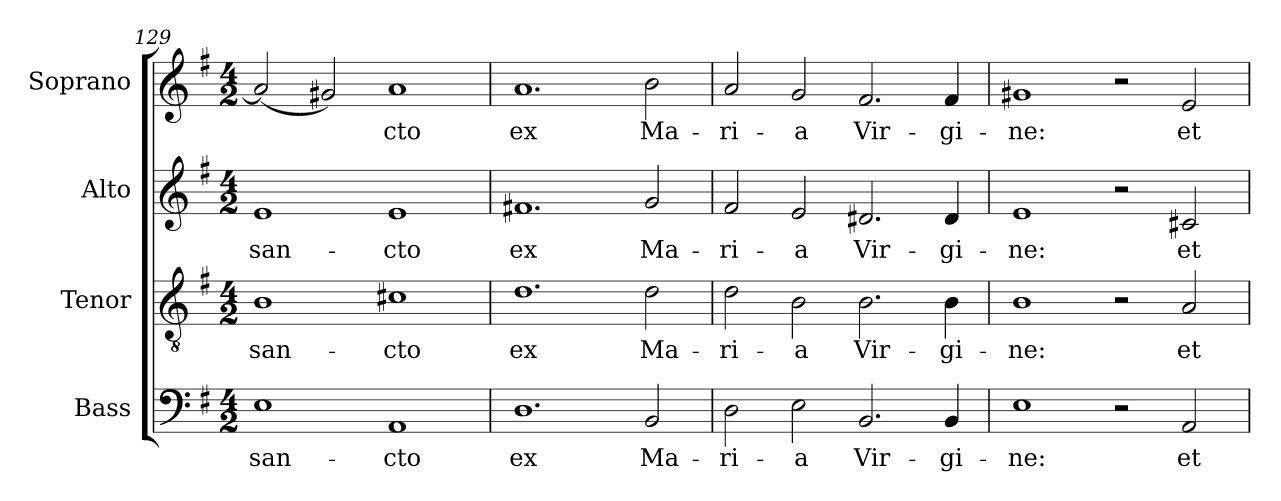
**kern	**text	**kern	**text	**kern	**text	**kern	**text
*part4	*part4	*part3	*part3	*part2	*part2	*part1	*part1
*staff4	*staff4	*staff3	*staff3	*staff2	*staff2	*staff1	*staff1
*I"Bass	*	*I"Tenor	*	*I"Alto	*	*I"Soprano	*
*I'B.	*	*I'T.	*	*I'A.	*	*I'S.	*
*clefF4	*	*clefGv2	*	*clefG2	*	*clefG2	*
*	*	*ITrd7c12	*	*	*	*	*
*k[f#]	*	*k[f#]	*	*k[f#]	*	*k[f#]	*
*G:	*	*G:	*	*G:	*	*G:	*
*M4/2	*	*M4/2	*	*M4/2	*	*M4/2	*
=129	=129	=129	=129	=129	=129	=129	=129
!	!LO:LY:b:color=#000000	!	!	!	!	!	!
!	!	!	!LO:LY:b:color=#000000	!	!	!	!
!	!	!	!	!	!LO:LY:b:color=#000000	!	!
1Ei	san-	1BBi	san-	1ei	san-	(2ai/]	.
.	.	.	.	.	.	2g#Xi/)	.
!	!LO:LY:b:color=#000000	!	!	!	!	!	!
!	!	!	!LO:LY:b:color=#000000	!	!	!	!
!	!	!	!	!	!LO:LY:b:color=#000000	!	!
!	!	!	!	!	!	!	!LO:LY:b:color=#000000
1AAi	-cto	1C#Xi	-cto	1ei	-cto	1ai	-cto
!!LO:PB:g=z
=130	=130	=130	=130	=130	=130	=130	=130
!	!LO:LY:b:color=#000000	!	!	!	!	!	!
!	!	!	!LO:LY:b:color=#000000	!	!	!	!
!	!	!	!	!	!LO:LY:b:color=#000000	!	!
!	!	!	!	!	!	!	!LO:LY:b:color=#000000
1.Di	ex	1.Di	ex	1.f#Xi	ex	1.ai	ex
!	!LO:LY:b:color=#000000	!	!	!	!	!	!
!	!	!	!LO:LY:b:color=#000000	!	!	!	!
!	!	!	!	!	!LO:LY:b:color=#000000	!	!
!	!	!	!	!	!	!	!LO:LY:b:color=#000000
2BBi/	Ma-	2Di\	Ma-	2gi/	Ma-	2bi\	Ma-
=131	=131	=131	=131	=131	=131	=131	=131
!	!LO:LY:b:color=#000000	!	!	!	!	!	!
!	!	!	!LO:LY:b:color=#000000	!	!	!	!
!	!	!	!	!	!LO:LY:b:color=#000000	!	!
!	!	!	!	!	!	!	!LO:LY:b:color=#000000
2Di\	-ri-	2Di\	-ri-	2f#i/	-ri-	2ai/	-ri-
!	!LO:LY:b:color=#000000	!	!	!	!	!	!
!	!	!	!LO:LY:b:color=#000000	!	!	!	!
!	!	!	!	!	!LO:LY:b:color=#000000	!	!
!	!	!	!	!	!	!	!LO:LY:b:color=#000000
2Ei\	-a	2BBi\	-a	2ei/	-a	2gi/	-a
!	!LO:LY:b:color=#000000	!	!	!	!	!	!
!	!	!	!LO:LY:b:color=#000000	!	!	!	!
!	!	!	!	!	!LO:LY:b:color=#000000	!	!
!	!	!	!	!	!	!	!LO:LY:b:color=#000000
2.BBi/	Vir-	2.BBi\	Vir-	2.d#Xi/	Vir-	2.f#i/	Vir-
!	!LO:LY:b:color=#000000	!	!	!	!	!	!
!	!	!	!LO:LY:b:color=#000000	!	!	!	!
!	!	!	!	!	!LO:LY:b:color=#000000	!	!
!	!	!	!	!	!	!	!LO:LY:b:color=#000000
4BBi/	-gi-	4BBi\	-gi-	4d#i/	-gi-	4f#i/	-gi-
=132	=132	=132	=132	=132	=132	=132	=132
!	!LO:LY:b:color=#000000	!	!	!	!	!	!
!	!	!	!LO:LY:b:color=#000000	!	!	!	!
!	!	!	!	!	!LO:LY:b:color=#000000	!	!
!	!	!	!	!	!	!	!LO:LY:b:color=#000000
1Ei	-ne:	1BBi	-ne:	1ei	-ne:	1g#Xi	-ne:
2r	.	2r	.	2r	.	2r	.
!	!LO:LY:b:color=#000000	!	!	!	!	!	!
!	!	!	!LO:LY:b:color=#000000	!	!	!	!
!	!	!	!	!	!LO:LY:b:color=#000000	!	!
!	!	!	!	!	!	!	!LO:LY:b:color=#000000
2AAi/	et	2AAi/	et	2c#Xi/	et	2ei/	et
=	=	=	=	=	=	=	=
*-	*-	*-	*-	*-	*-	*-	*-
